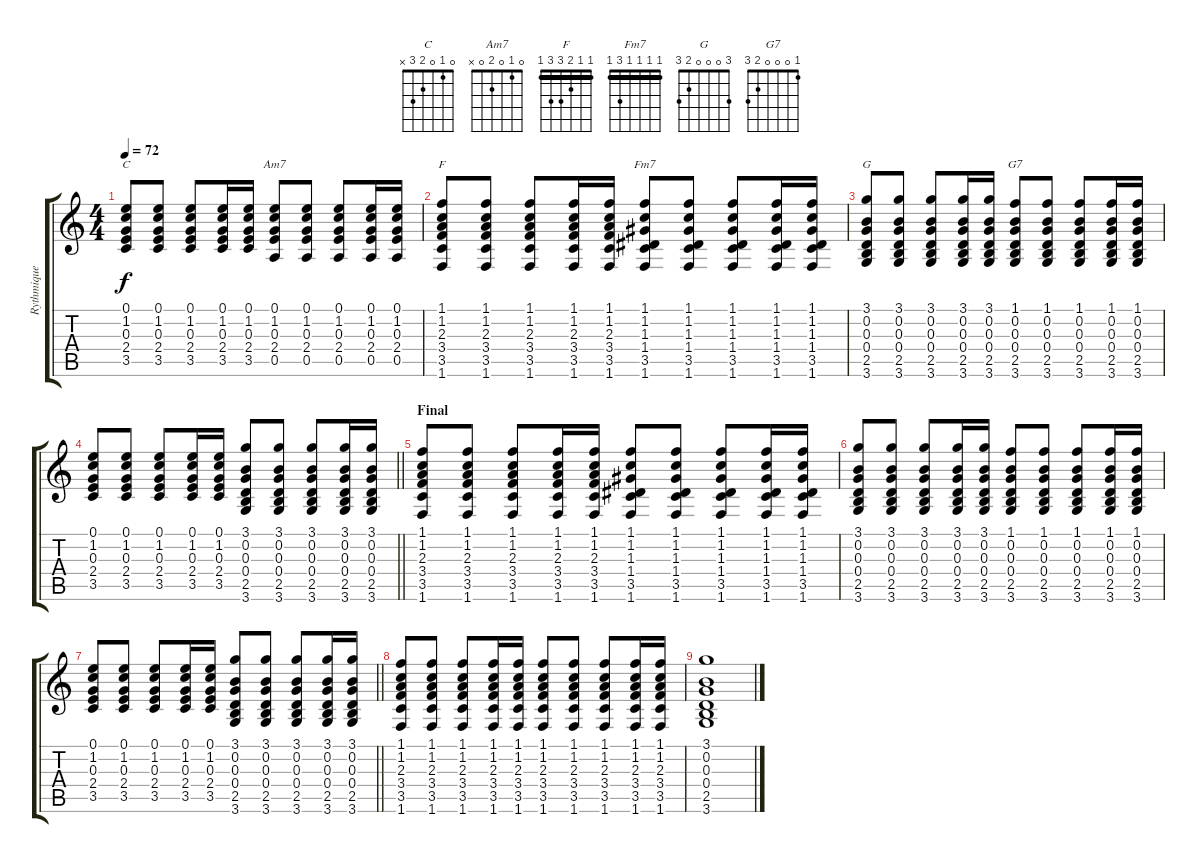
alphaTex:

\track ("Rythmique" "Rythmique") {instrument acousticguitarnylon}
\staff {score tabs}
\tuning (E4 B3 G3 D3 A2 E2) {hide}
\chord ("C" 0 1 0 2 3 x)
\chord ("Am7" 0 1 0 2 0 x)
\chord ("F" 1 1 2 3 3 1) {barre 1}
\chord ("Fm7" 1 1 1 1 3 1) {barre 1}
\chord ("G" 3 0 0 0 2 3)
\chord ("G7" 1 0 0 0 2 3)
\ts (4 4)
\tempo 72
\clef g2
\ks c
(0.1 1.2 0.3 2.4 3.5).8{ch "C" dy f} (0.1 1.2 0.3 2.4 3.5).8 (0.1 1.2 0.3 2.4 3.5).8 (0.1 1.2 0.3 2.4 3.5).16 (0.1 1.2 0.3 2.4 3.5).16 (0.1 1.2 0.3 2.4 0.5).8{ch "Am7"} (0.1 1.2 0.3 2.4 0.5).8 (0.1 1.2 0.3 2.4 0.5).8 (0.1 1.2 0.3 2.4 0.5).16 (0.1 1.2 0.3 2.4 0.5).16 |
(1.1 1.2 2.3 3.4 3.5 1.6).8{ch "F"} (1.1 1.2 2.3 3.4 3.5 1.6).8 (1.1 1.2 2.3 3.4 3.5 1.6).8 (1.1 1.2 2.3 3.4 3.5 1.6).16 (1.1 1.2 2.3 3.4 3.5 1.6).16 (1.1 1.2 1.3 1.4 3.5 1.6).8{ch "Fm7"} (1.1 1.2 1.3 1.4 3.5 1.6).8 (1.1 1.2 1.3 1.4 3.5 1.6).8 (1.1 1.2 1.3 1.4 3.5 1.6).16 (1.1 1.2 1.3 1.4 3.5 1.6).16 |
(3.1 0.2 0.3 0.4 2.5 3.6).8{ch "G"} (3.1 0.2 0.3 0.4 2.5 3.6).8 (3.1 0.2 0.3 0.4 2.5 3.6).8 (3.1 0.2 0.3 0.4 2.5 3.6).16 (3.1 0.2 0.3 0.4 2.5 3.6).16 (1.1 0.2 0.3 0.4 2.5 3.6).8{ch "G7"} (1.1 0.2 0.3 0.4 2.5 3.6).8 (1.1 0.2 0.3 0.4 2.5 3.6).8 (1.1 0.2 0.3 0.4 2.5 3.6).16 (1.1 0.2 0.3 0.4 2.5 3.6).16 |
\barLineRight lightlight
(0.1 1.2 0.3 2.4 3.5).8 (0.1 1.2 0.3 2.4 3.5).8 (0.1 1.2 0.3 2.4 3.5).8 (0.1 1.2 0.3 2.4 3.5).16 (0.1 1.2 0.3 2.4 3.5).16 (3.1 0.2 0.3 0.4 2.5 3.6).8 (3.1 0.2 0.3 0.4 2.5 3.6).8 (3.1 0.2 0.3 0.4 2.5 3.6).8 (3.1 0.2 0.3 0.4 2.5 3.6).16 (3.1 0.2 0.3 0.4 2.5 3.6).16 |
\section ("" "Final")
(1.1 1.2 2.3 3.4 3.5 1.6).8 (1.1 1.2 2.3 3.4 3.5 1.6).8 (1.1 1.2 2.3 3.4 3.5 1.6).8 (1.1 1.2 2.3 3.4 3.5 1.6).16 (1.1 1.2 2.3 3.4 3.5 1.6).16 (1.1 1.2 1.3 1.4 3.5 1.6).8 (1.1 1.2 1.3 1.4 3.5 1.6).8 (1.1 1.2 1.3 1.4 3.5 1.6).8 (1.1 1.2 1.3 1.4 3.5 1.6).16 (1.1 1.2 1.3 1.4 3.5 1.6).16 |
(3.1 0.2 0.3 0.4 2.5 3.6).8 (3.1 0.2 0.3 0.4 2.5 3.6).8 (3.1 0.2 0.3 0.4 2.5 3.6).8 (3.1 0.2 0.3 0.4 2.5 3.6).16 (3.1 0.2 0.3 0.4 2.5 3.6).16 (1.1 0.2 0.3 0.4 2.5 3.6).8 (1.1 0.2 0.3 0.4 2.5 3.6).8 (1.1 0.2 0.3 0.4 2.5 3.6).8 (1.1 0.2 0.3 0.4 2.5 3.6).16 (1.1 0.2 0.3 0.4 2.5 3.6).16 |
\barLineRight lightlight
(0.1 1.2 0.3 2.4 3.5).8 (0.1 1.2 0.3 2.4 3.5).8 (0.1 1.2 0.3 2.4 3.5).8 (0.1 1.2 0.3 2.4 3.5).16 (0.1 1.2 0.3 2.4 3.5).16 (3.1 0.2 0.3 0.4 2.5 3.6).8 (3.1 0.2 0.3 0.4 2.5 3.6).8 (3.1 0.2 0.3 0.4 2.5 3.6).8 (3.1 0.2 0.3 0.4 2.5 3.6).16 (3.1 0.2 0.3 0.4 2.5 3.6).16 |
(1.1 1.2 2.3 3.4 3.5 1.6).8 (1.1 1.2 2.3 3.4 3.5 1.6).8 (1.1 1.2 2.3 3.4 3.5 1.6).8 (1.1 1.2 2.3 3.4 3.5 1.6).16 (1.1 1.2 2.3 3.4 3.5 1.6).16 (1.1 1.2 2.3 3.4 3.5 1.6).8 (1.1 1.2 2.3 3.4 3.5 1.6).8 (1.1 1.2 2.3 3.4 3.5 1.6).8 (1.1 1.2 2.3 3.4 3.5 1.6).16 (1.1 1.2 2.3 3.4 3.5 1.6).16 |
(3.1 0.2 0.3 0.4 2.5 3.6).1
